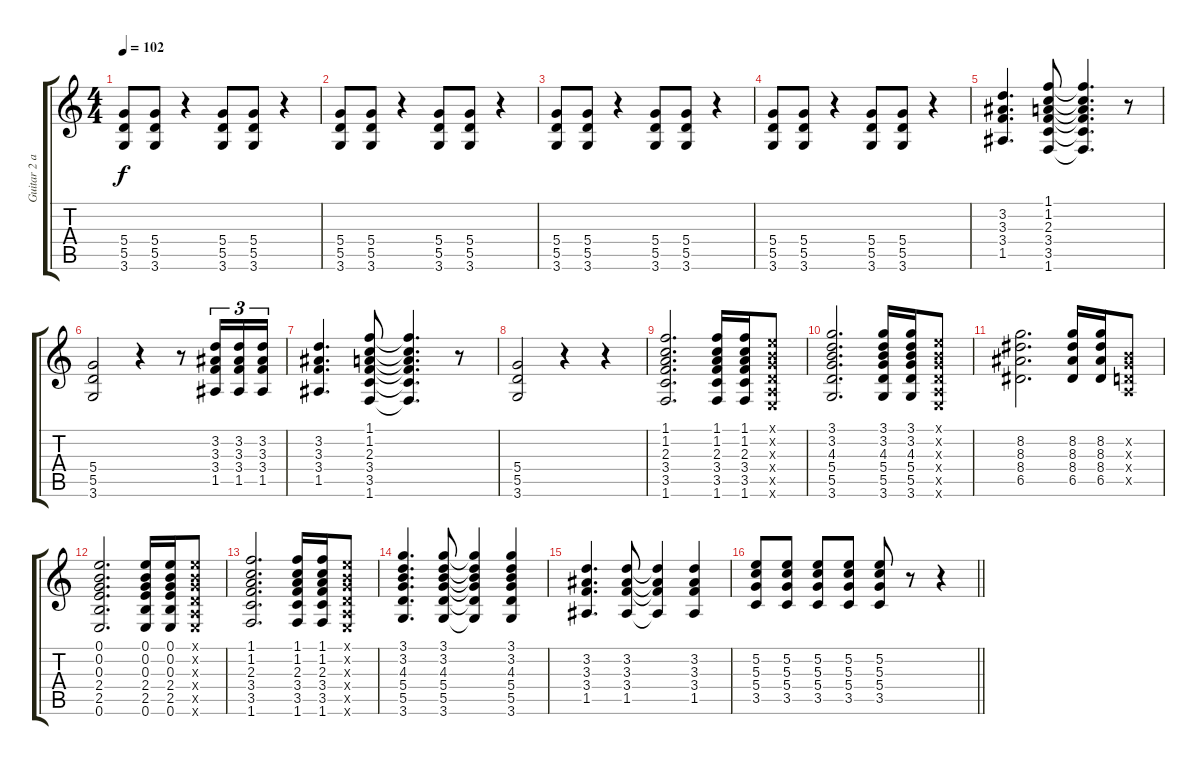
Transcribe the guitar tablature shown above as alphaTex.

\track ("Guitar 2 and 4" "Guitar 2 a") {instrument acousticguitarnylon}
\staff {score tabs}
\tuning (E4 B3 G3 D3 A2 E2) {hide}
\ts (4 4)
\tempo 102
\clef g2
\ks c
(5.4 5.5 3.6).8{dy f} (5.4 5.5 3.6).8 r.4 (5.4 5.5 3.6).8 (5.4 5.5 3.6).8 r.4 |
(5.4 5.5 3.6).8 (5.4 5.5 3.6).8 r.4 (5.4 5.5 3.6).8 (5.4 5.5 3.6).8 r.4 |
(5.4 5.5 3.6).8 (5.4 5.5 3.6).8 r.4 (5.4 5.5 3.6).8 (5.4 5.5 3.6).8 r.4 |
(5.4 5.5 3.6).8 (5.4 5.5 3.6).8 r.4 (5.4 5.5 3.6).8 (5.4 5.5 3.6).8 r.4 |
(3.2 3.3 3.4 1.5).4{d} (1.1 1.2 2.3 3.4 3.5 1.6).8 (1.1{t} 1.2{t} 2.3{t} 3.4{t} 3.5{t} 1.6{t}).4{d} r.8 |
(5.4 5.5 3.6).2 r.4 r.8 (3.2 3.3 3.4 1.5).16{tu (3 2)} (3.2 3.3 3.4 1.5).16{tu (3 2)} (3.2 3.3 3.4 1.5).16{tu (3 2)} |
(3.2 3.3 3.4 1.5).4{d} (1.1 1.2 2.3 3.4 3.5 1.6).8 (1.1{t} 1.2{t} 2.3{t} 3.4{t} 3.5{t} 1.6{t}).4{d} r.8 |
(5.4 5.5 3.6).2 r.4 r.4 |
(1.1 1.2 2.3 3.4 3.5 1.6).2{d} (1.1 1.2 2.3 3.4 3.5 1.6).16 (1.1 1.2 2.3 3.4 3.5 1.6).16 (0.1{x} 0.2{x} 0.3{x} 0.4{x} 0.5{x} 0.6{x}).8 |
(3.1 3.2 4.3 5.4 5.5 3.6).2{d} (3.1 3.2 4.3 5.4 5.5 3.6).16 (3.1 3.2 4.3 5.4 5.5 3.6).16 (0.1{x} 0.2{x} 0.3{x} 0.4{x} 0.5{x} 0.6{x}).8 |
(8.2 8.3 8.4 6.5).2{d} (8.2 8.3 8.4 6.5).16 (8.2 8.3 8.4 6.5).16 (0.2{x} 0.3{x} 0.4{x} 0.5{x}).8 |
(0.1 0.2 0.3 2.4 2.5 0.6).2{d} (0.1 0.2 0.3 2.4 2.5 0.6).16 (0.1 0.2 0.3 2.4 2.5 0.6).16 (0.1{x} 0.2{x} 0.3{x} 0.4{x} 0.5{x} 0.6{x}).8 |
(1.1 1.2 2.3 3.4 3.5 1.6).2{d} (1.1 1.2 2.3 3.4 3.5 1.6).16 (1.1 1.2 2.3 3.4 3.5 1.6).16 (0.1{x} 0.2{x} 0.3{x} 0.4{x} 0.5{x} 0.6{x}).8 |
(3.1 3.2 4.3 5.4 5.5 3.6).4{d} (3.1 3.2 4.3 5.4 5.5 3.6).8 (3.1{t} 3.2{t} 4.3{t} 5.4{t} 5.5{t} 3.6{t}).4 (3.1 3.2 4.3 5.4 5.5 3.6).4 |
(3.2 3.3 3.4 1.5).4{d} (3.2 3.3 3.4 1.5).8 (3.2{t} 3.3{t} 3.4{t} 1.5{t}).4 (3.2 3.3 3.4 1.5).4 |
\barLineRight lightlight
(5.2 5.3 5.4 3.5).8 (5.2 5.3 5.4 3.5).8 (5.2 5.3 5.4 3.5).8 (5.2 5.3 5.4 3.5).8 (5.2 5.3 5.4 3.5).8 r.8 r.4
